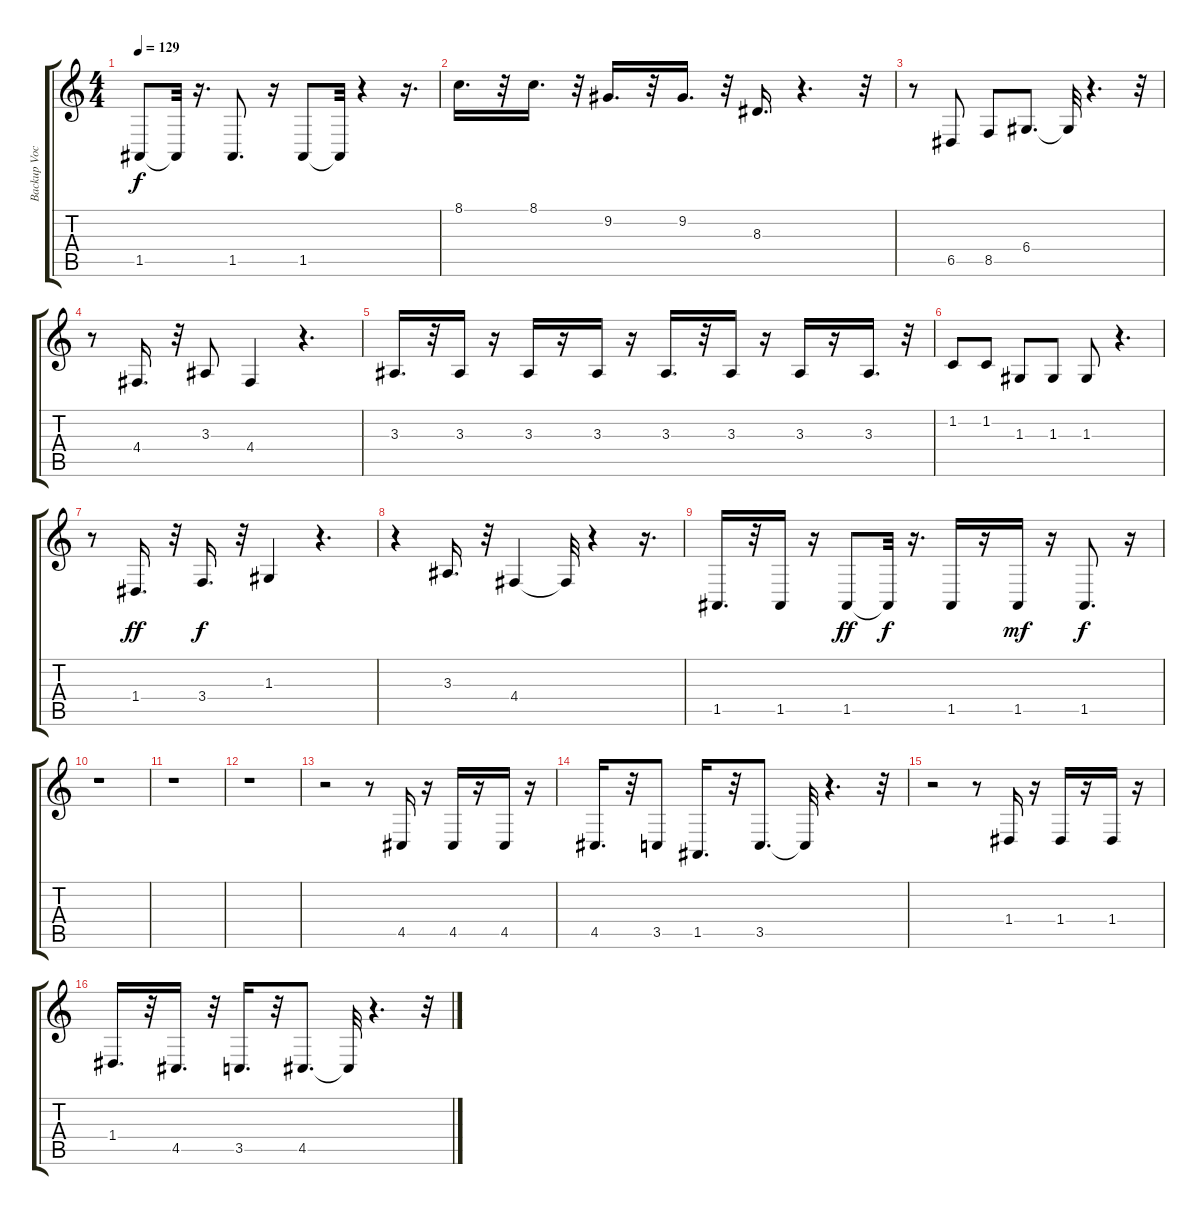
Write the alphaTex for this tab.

\track ("Backup Voc" "Backup Voc") {instrument voiceoohs}
\staff {score tabs}
\tuning (E4 B3 G3 D3 A2 E2) {hide}
\ts (4 4)
\tempo 129
\clef g2
\ks c
1.5.8{dy f} 1.5{t}.32 r.16{d} 1.5.8{d} r.16 1.5.8 1.5{t}.32 r.4 r.16{d} |
8.1.16{d} r.32 8.1.16{d} r.32 9.2.16{d} r.32 9.2.16{d} r.32 8.3.16{d} r.4{d} r.32 |
r.8 6.5.8 8.5.8 6.4.8{d} 6.4{t}.32 r.4{d} r.32 |
r.8 4.4.16{d} r.32 3.3.8 4.4.4 r.4{d} |
3.3.16{d} r.32 3.3.16 r.16 3.3.16 r.16 3.3.16 r.16 3.3.16{d} r.32 3.3.16 r.16 3.3.16 r.16 3.3.16{d} r.32 |
1.2.8 1.2.8 1.3.8 1.3.8 1.3.8 r.4{d} |
r.8 1.4.16{d dy ff} r.32 3.4.16{d dy f} r.32 1.3.4 r.4{d} |
r.4 3.3.16{d} r.32 4.4.4 4.4{t}.32 r.4 r.16{d} |
1.5.16{d} r.32 1.5.16 r.16 1.5.8{dy ff} 1.5{t}.32{dy f} r.16{d} 1.5.16 r.16 1.5.16{dy mf} r.16 1.5.8{d dy f} r.16 |
r.1 |
r.1 |
r.1 |
r.2 r.8 4.5.16 r.16 4.5.16 r.16 4.5.16 r.16 |
4.5.16{d} r.32 3.5.8 1.5.16{d} r.32 3.5.8{d} 3.5{t}.32 r.4{d} r.32 |
r.2 r.8 1.4.16 r.16 1.4.16 r.16 1.4.16 r.16 |
1.4.16{d} r.32 4.5.16{d} r.32 3.5.16{d} r.32 4.5.8{d} 4.5{t}.32 r.4{d} r.32
